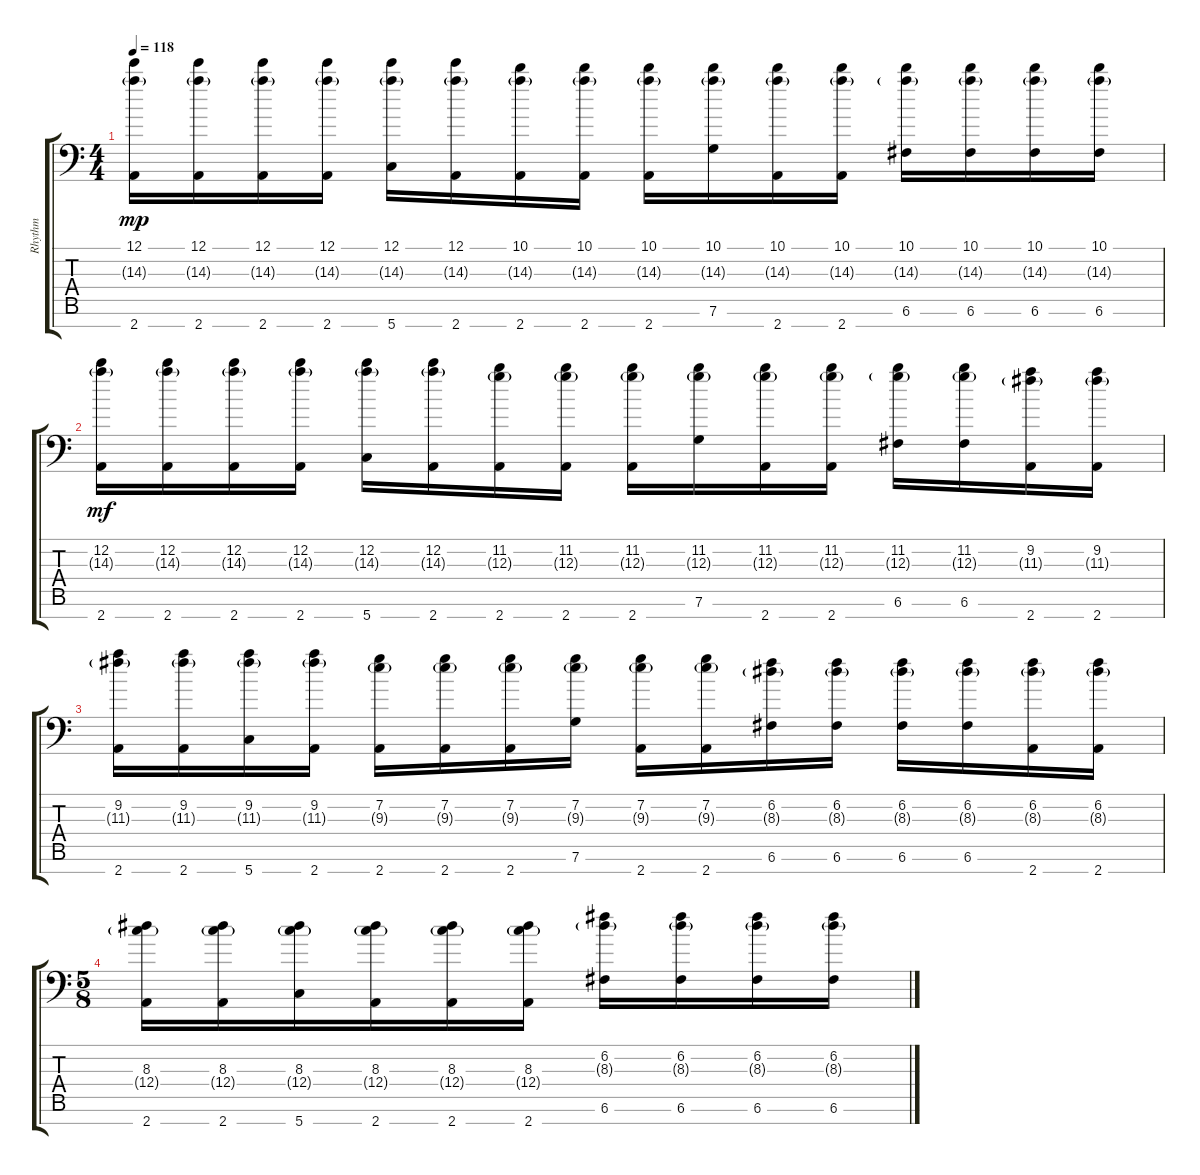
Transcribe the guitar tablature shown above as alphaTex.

\track ("Rhythm" "Rhythm") {instrument distortionguitar}
\staff {score tabs}
\tuning (E4 C4 G3 C3 G2 C2 G1) {hide}
\ts (4 4)
\tempo 118
\clef f4
\ks c
(12.1 14.3{g} 2.7).16{dy mp} (12.1 14.3{g} 2.7).16 (12.1 14.3{g} 2.7).16 (12.1 14.3{g} 2.7).16 (12.1 14.3{g} 5.7).16 (12.1 14.3{g} 2.7).16 (10.1 14.3{g} 2.7).16 (10.1 14.3{g} 2.7).16 (10.1 14.3{g} 2.7).16 (10.1 14.3{g} 7.6).16 (10.1 14.3{g} 2.7).16 (10.1 14.3{g} 2.7).16 (10.1 14.3{g} 6.6).16 (10.1 14.3{g} 6.6).16 (10.1 14.3{g} 6.6).16 (10.1 14.3{g} 6.6).16 |
(12.2 14.3{g} 2.7).16{dy mf} (12.2 14.3{g} 2.7).16 (12.2 14.3{g} 2.7).16 (12.2 14.3{g} 2.7).16 (12.2 14.3{g} 5.7).16 (12.2 14.3{g} 2.7).16 (11.2 12.3{g} 2.7).16 (11.2 12.3{g} 2.7).16 (11.2 12.3{g} 2.7).16 (11.2 12.3{g} 7.6).16 (11.2 12.3{g} 2.7).16 (11.2 12.3{g} 2.7).16 (11.2 12.3{g} 6.6).16 (11.2 12.3{g} 6.6).16 (9.2 11.3{g} 2.7).16 (9.2 11.3{g} 2.7).16 |
(9.2 11.3{g} 2.7).16 (9.2 11.3{g} 2.7).16 (9.2 11.3{g} 5.7).16 (9.2 11.3{g} 2.7).16 (7.2 9.3{g} 2.7).16 (7.2 9.3{g} 2.7).16 (7.2 9.3{g} 2.7).16 (7.2 9.3{g} 7.6).16 (7.2 9.3{g} 2.7).16 (7.2 9.3{g} 2.7).16 (6.2 8.3{g} 6.6).16 (6.2 8.3{g} 6.6).16 (6.2 8.3{g} 6.6).16 (6.2 8.3{g} 6.6).16 (6.2 8.3{g} 2.7).16 (6.2 8.3{g} 2.7).16 |
\ts (5 8)
(8.3 12.4{g} 2.7).16 (8.3 12.4{g} 2.7).16 (8.3 12.4{g} 5.7).16 (8.3 12.4{g} 2.7).16 (8.3 12.4{g} 2.7).16 (8.3 12.4{g} 2.7).16 (6.2 8.3{g} 6.6).16 (6.2 8.3{g} 6.6).16 (6.2 8.3{g} 6.6).16 (6.2 8.3{g} 6.6).16
